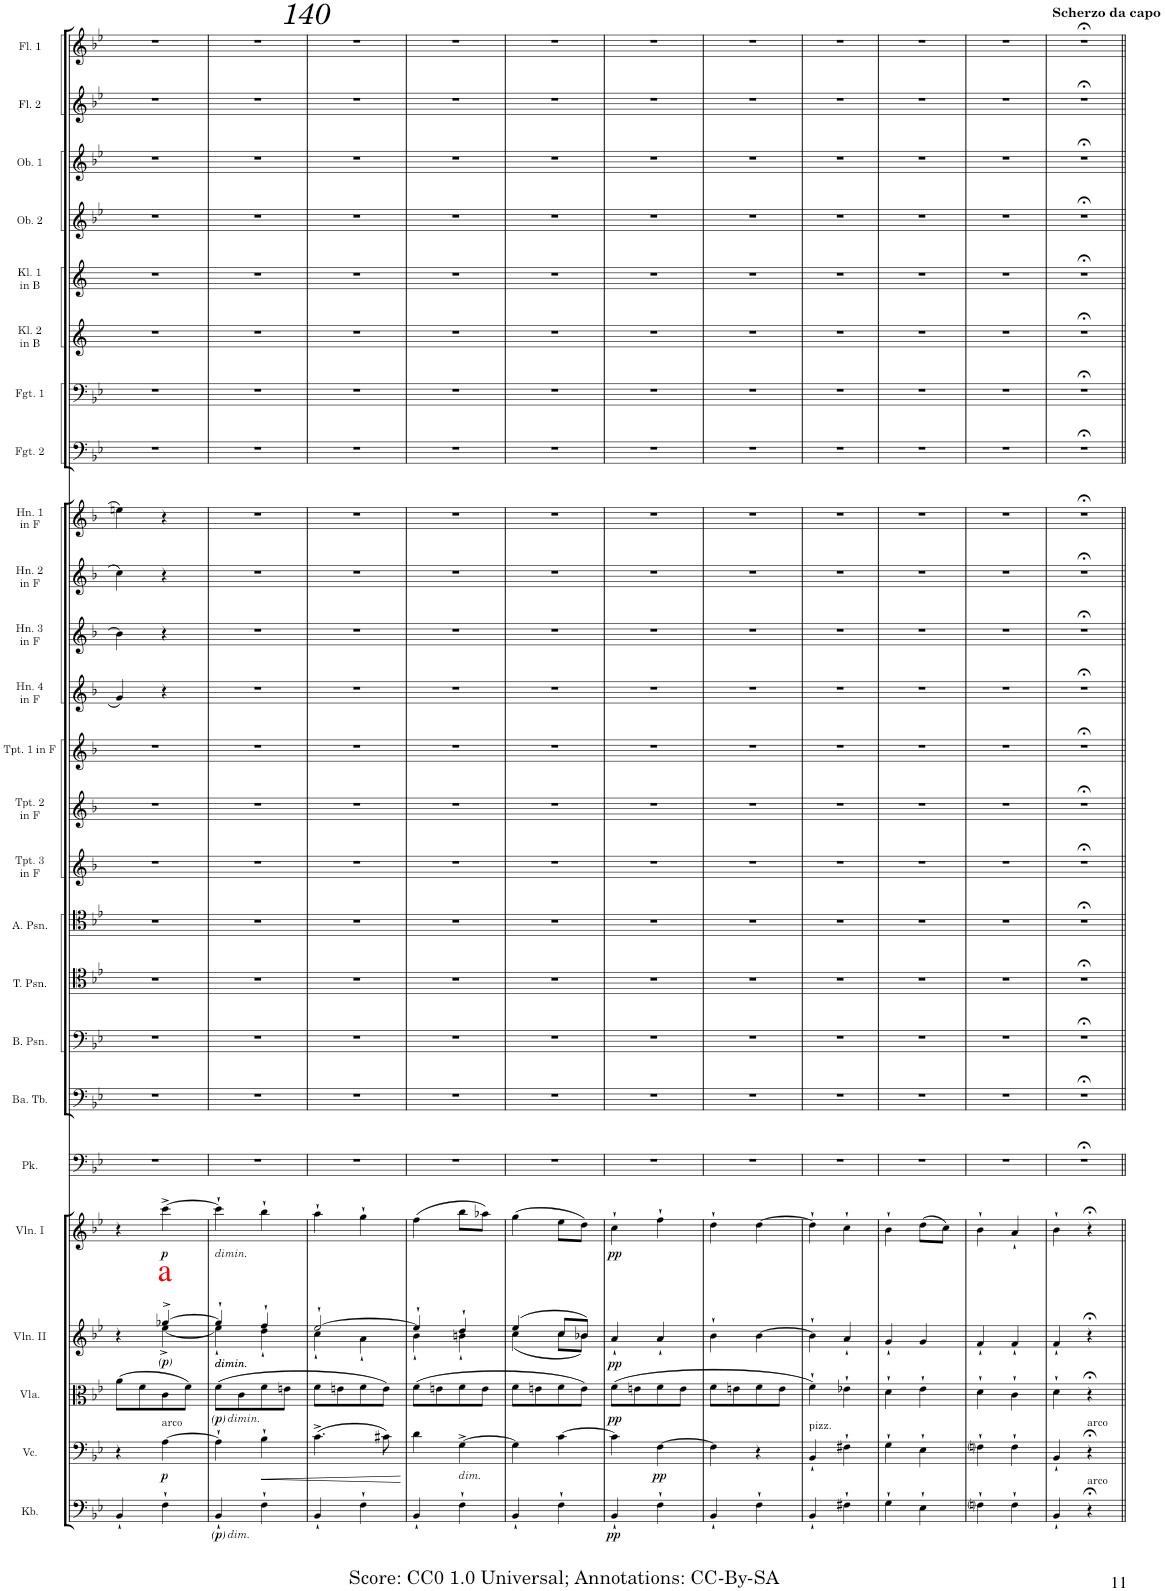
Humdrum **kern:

**kern	**dynam	**kern	**dynam	**kern	**dynam	**kern	**dynam	**kern	**text	**dynam	**kern	**kern	**kern	**kern	**kern	**kern	**kern	**kern	**kern	**kern	**kern	**kern	**kern	**kern	**kern	**kern	**kern	**kern	**kern	**kern
*part25	*part25	*part24	*part24	*part23	*part23	*part22	*part22	*part21	*part21	*part21	*part20	*part19	*part18	*part17	*part16	*part15	*part14	*part13	*part12	*part11	*part10	*part9	*part8	*part7	*part6	*part5	*part4	*part3	*part2	*part1
*staff25	*staff25	*staff24	*staff24	*staff23	*staff23	*staff22	*staff22	*staff21	*staff21	*staff21	*staff20	*staff19	*staff18	*staff17	*staff16	*staff15	*staff14	*staff13	*staff12	*staff11	*staff10	*staff9	*staff8	*staff7	*staff6	*staff5	*staff4	*staff3	*staff2	*staff1
*I"Kontrabässe	*	*I"Violoncellos	*	*I"Violen	*	*I"Violinen II	*	*I"Violinen I	*	*	*I"Pauken	*I"Bass Tuba	*I"Bassposaune	*I"Tenorposaune	*I"Altposaune	*I"Trompete 3 in F	*I"Trompete 2 in F	*I"Trompete 1 in F	*I"Horn 4 in F	*I"Horn 3 in F	*I"Horn 2 in F	*I"Horn 1 in F	*I"Fagott 2	*I"Fagott 1	*I"Klarinette 2 in B	*I"Klarinette 1 in B	*I"Oboe 2	*I"Oboe 1	*I"Flöte 2	*I"Flöte 1
*I'Kb.	*	*I'Vc.	*	*	*	*I'Vln. II	*	*I'Vln. I	*	*	*I'Pk.	*I'Ba. Tb.	*I'B. Psn.	*I'T. Psn.	*I'A. Psn.	*I'Tpt. 3 in F	*I'Tpt. 2 in F	*I'Tpt. 1 in F	*I'Hn. 4 in F	*I'Hn. 3  in F	*I'Hn. 2  in F	*I'Hn. 1 in F	*I'Fgt. 2	*I'Fgt. 1	*I'Kl. 2 in B	*I'Kl. 1  in B	*I'Ob. 2	*I'Ob. 1	*I'Fl. 2	*I'Fl. 1
!!LO:PB:g=z
*clefF4	*	*clefF4	*	*clefC3	*	*clefG2	*	*clefG2	*	*	*clefF4	*clefF4	*clefF4	*clefC4	*clefC4	*clefG2	*clefG2	*clefG2	*clefG2	*clefG2	*clefG2	*clefG2	*clefF4	*clefF4	*clefG2	*clefG2	*clefG2	*clefG2	*clefG2	*clefG2
*Trd7c12	*	*	*	*	*	*	*	*	*	*	*	*	*	*	*	*Trd-3c-5	*Trd-3c-5	*Trd-3c-5	*Trd4c7	*Trd4c7	*Trd4c7	*Trd4c7	*	*	*Trd1c2	*Trd1c2	*	*	*	*
*k[b-e-]	*	*k[b-e-]	*	*k[b-e-]	*	*k[b-e-]	*	*k[b-e-]	*	*	*k[b-e-]	*k[b-e-]	*k[b-e-]	*k[b-e-]	*k[b-e-]	*k[b-]	*k[b-]	*k[b-]	*k[b-]	*k[b-]	*k[b-]	*k[b-]	*k[b-e-]	*k[b-e-]	*k[]	*k[]	*k[b-e-]	*k[b-e-]	*k[b-e-]	*k[b-e-]
*M2/4	*	*M2/4	*	*M2/4	*	*M2/4	*	*M2/4	*	*	*M2/4	*M2/4	*M2/4	*M2/4	*M2/4	*M2/4	*M2/4	*M2/4	*M2/4	*M2/4	*M2/4	*M2/4	*M2/4	*M2/4	*M2/4	*M2/4	*M2/4	*M2/4	*M2/4	*M2/4
=138	=138	=138	=138	=138	=138	=138	=138	=138	=138	=138	=138	=138	=138	=138	=138	=138	=138	=138	=138	=138	=138	=138	=138	=138	=138	=138	=138	=138	=138	=138
*	*	*	*	*	*	*^	*	*	*	*	*	*	*	*	*	*	*	*	*	*	*	*	*	*	*	*	*	*	*	*
4BB-`/	.	4r	.	(8a\L	.	4r	4ryy	.	4r	.	.	2r	2r	2r	2r	2r	2r	2r	2r	4g/	4b-\]	4cc\	4een\	2r	2r	2r	2r	2r	2r	2r	2r
.	.	.	.	8f\	.	.	.	.	.	.	.	.	.	.	.	.	.	.	.	.	.	.	.	.	.	.	.	.	.	.	.
!	!	!LO:TX:a:t=arco	!	!	!	!	!	!	!	!	!	!	!	!	!	!	!	!	!	!	!	!	!	!	!	!	!	!	!	!	!
!	!	!	!LO:DY:b	!	!	!	!	!LO:DY:b	!	!LO:LY:b:color=#FF0000	!	!	!	!	!	!	!	!	!	!	!	!	!	!	!	!	!	!	!	!	!
!	!	!	!	!	!	!	!	!LO:DY:n=1:b	!	!	!	!	!	!	!	!	!	!	!	!	!	!	!	!	!	!	!	!	!	!	!
!	!	!	!	!	!	!	!	!LO:DY:n=2:b	!	!	!LO:DY:b	!	!	!	!	!	!	!	!	!	!	!	!	!	!	!	!	!	!	!	!
4F`\	.	[4A\	p	8c\	.	[4gg-X^/	[4ee-^\	other-dynamics p other-dynamics	[4ccc^\	a	p	.	.	.	.	.	.	.	.	4r	4r	4r	4r	.	.	.	.	.	.	.	.
.	.	.	.	8f\J)	.	.	.	.	.	.	.	.	.	.	.	.	.	.	.	.	.	.	.	.	.	.	.	.	.	.	.
=139	=139	=139	=139	=139	=139	=139	=139	=139	=139	=139	=139	=139	=139	=139	=139	=139	=139	=139	=139	=139	=139	=139	=139	=139	=139	=139	=139	=139	=139	=139	=139
!	!	!	!	!	!	!	!	!	!LO:TX:b:i:t=dimin.	!	!	!	!	!	!	!	!	!	!	!	!	!	!	!	!	!	!	!	!	!	!
!	!	!	!	!	!	!LO:TX:b:i:t=dimin.	!	!	!	!	!	!	!	!	!	!	!	!	!	!	!	!	!	!	!	!	!	!	!	!	!
!	!	!	!	!	!	!LO:TX:b:i:t=dimin.	!	!	!	!	!	!	!	!	!	!	!	!	!	!	!	!	!	!	!	!	!	!	!	!	!
!	!	!	!	!LO:TX:b:i:t=dimin.	!	!	!	!	!	!	!	!	!	!	!	!	!	!	!	!	!	!	!	!	!	!	!	!	!	!	!
!LO:TX:b:i:t=dim.	!	!	!	!	!	!	!	!	!	!	!	!	!	!	!	!	!	!	!	!	!	!	!	!	!	!	!	!	!	!	!
!	!LO:DY:b	!	!	!	!	!	!	!	!	!	!	!	!	!	!	!	!	!	!	!	!	!	!	!	!	!	!	!	!	!	!
!	!LO:DY:n=1:b	!	!	!	!	!	!	!	!	!	!	!	!	!	!	!	!	!	!	!	!	!	!	!	!	!	!	!	!	!	!
!	!LO:DY:n=2:b	!	!	!	!LO:DY:b	!	!	!	!	!	!	!	!	!	!	!	!	!	!	!	!	!	!	!	!	!	!	!	!	!	!
!	!	!	!	!	!LO:DY:n=1:b	!	!	!	!	!	!	!	!	!	!	!	!	!	!	!	!	!	!	!	!	!	!	!	!	!	!
!	!	!	!	!	!LO:DY:n=2:b	!	!	!	!	!	!	!	!	!	!	!	!	!	!	!	!	!	!	!	!	!	!	!	!	!	!
4BB-`/	other-dynamics p other-dynamics	4A`\]	.	(8f\L	other-dynamics p other-dynamics	4gg-`/]	4ee-`\]	.	4ccc`\]	.	.	2r	2r	2r	2r	2r	2r	2r	2r	2r	2r	2r	2r	2r	2r	2r	2r	2r	2r	2r	2r
.	.	.	.	8c\	.	.	.	.	.	.	.	.	.	.	.	.	.	.	.	.	.	.	.	.	.	.	.	.	.	.	.
!	!	!	!LO:HP:b	!	!	!	!	!	!	!	!	!	!	!	!	!	!	!	!	!	!	!	!	!	!	!	!	!	!	!	!
4F`\	.	4B-`\	<	8f\	.	4ff`/	4dd`\	.	4bb-`\	.	.	.	.	.	.	.	.	.	.	.	.	.	.	.	.	.	.	.	.	.	.
.	.	.	.	8en\J	.	.	.	.	.	.	.	.	.	.	.	.	.	.	.	.	.	.	.	.	.	.	.	.	.	.	.
=140	=140	=140	=140	=140	=140	=140	=140	=140	=140	=140	=140	=140	=140	=140	=140	=140	=140	=140	=140	=140	=140	=140	=140	=140	=140	=140	=140	=140	=140	=140	=140
4BB-`/	.	(4.c^\	.	8f\L	.	[2ee-`/	4cc`\	.	4aa`\	.	.	2r	2r	2r	2r	2r	2r	2r	2r	2r	2r	2r	2r	2r	2r	2r	2r	2r	2r	2r	2r
.	.	.	.	8en\	.	.	.	.	.	.	.	.	.	.	.	.	.	.	.	.	.	.	.	.	.	.	.	.	.	.	.
4F`\	.	.	.	8f\	.	.	4a`\	.	4gg`\	.	.	.	.	.	.	.	.	.	.	.	.	.	.	.	.	.	.	.	.	.	.
.	.	8c#X\)	.	8e\J)	.	.	.	.	.	.	.	.	.	.	.	.	.	.	.	.	.	.	.	.	.	.	.	.	.	.	.
*	*	*	*	*	*	*v	*v	*	*	*	*	*	*	*	*	*	*	*	*	*	*	*	*	*	*	*	*	*	*	*	*
.	.	.	[	.	.	.	.	.	.	.	.	.	.	.	.	.	.	.	.	.	.	.	.	.	.	.	.	.	.	.
=141	=141	=141	=141	=141	=141	=141	=141	=141	=141	=141	=141	=141	=141	=141	=141	=141	=141	=141	=141	=141	=141	=141	=141	=141	=141	=141	=141	=141	=141	=141
*	*	*	*	*	*	*^	*	*	*	*	*	*	*	*	*	*	*	*	*	*	*	*	*	*	*	*	*	*	*	*
4BB-`/	.	4d\	.	(8f\L	.	4ee-`/]	4b-`\	.	(4ff\	.	.	2r	2r	2r	2r	2r	2r	2r	2r	2r	2r	2r	2r	2r	2r	2r	2r	2r	2r	2r	2r
.	.	.	.	8en\	.	.	.	.	.	.	.	.	.	.	.	.	.	.	.	.	.	.	.	.	.	.	.	.	.	.	.
!	!	!LO:TX:b:i:t=dim.	!	!	!	!	!	!	!	!	!	!	!	!	!	!	!	!	!	!	!	!	!	!	!	!	!	!	!	!	!
4F`\	.	[4G^\	.	8f\	.	4dd`/	4bn`\	.	8bb-\L	.	.	.	.	.	.	.	.	.	.	.	.	.	.	.	.	.	.	.	.	.	.
.	.	.	.	8e\J	.	.	.	.	8aa-X\J)	.	.	.	.	.	.	.	.	.	.	.	.	.	.	.	.	.	.	.	.	.	.
=142	=142	=142	=142	=142	=142	=142	=142	=142	=142	=142	=142	=142	=142	=142	=142	=142	=142	=142	=142	=142	=142	=142	=142	=142	=142	=142	=142	=142	=142	=142	=142
4BB-`/	.	4G\]	.	8f\L	.	(4ee-/	(4cc\	.	(4gg\	.	.	2r	2r	2r	2r	2r	2r	2r	2r	2r	2r	2r	2r	2r	2r	2r	2r	2r	2r	2r	2r
.	.	.	.	8en\	.	.	.	.	.	.	.	.	.	.	.	.	.	.	.	.	.	.	.	.	.	.	.	.	.	.	.
4F`\	.	[4c\	.	8f\	.	8cc/L	8cc\L	.	8ee-\L	.	.	.	.	.	.	.	.	.	.	.	.	.	.	.	.	.	.	.	.	.	.
.	.	.	.	8e\J)	.	8b-X/J)	8b-\J)	.	8dd\J)	.	.	.	.	.	.	.	.	.	.	.	.	.	.	.	.	.	.	.	.	.	.
=143	=143	=143	=143	=143	=143	=143	=143	=143	=143	=143	=143	=143	=143	=143	=143	=143	=143	=143	=143	=143	=143	=143	=143	=143	=143	=143	=143	=143	=143	=143	=143
!	!LO:DY:b	!	!	!	!LO:DY:b	!	!	!LO:DY:b	!	!	!LO:DY:b	!	!	!	!	!	!	!	!	!	!	!	!	!	!	!	!	!	!	!	!
*	*	*	*	*	*	*v	*v	*	*	*	*	*	*	*	*	*	*	*	*	*	*	*	*	*	*	*	*	*	*	*	*
4BB-`/	pp	4c\]	.	(8f\L	pp	4a`/	pp	4cc`\	.	pp	2r	2r	2r	2r	2r	2r	2r	2r	2r	2r	2r	2r	2r	2r	2r	2r	2r	2r	2r	2r
.	.	.	.	8en\	.	.	.	.	.	.	.	.	.	.	.	.	.	.	.	.	.	.	.	.	.	.	.	.	.	.
!	!	!	!LO:DY:b	!	!	!	!	!	!	!	!	!	!	!	!	!	!	!	!	!	!	!	!	!	!	!	!	!	!	!
4F`\	.	[4F\	pp	8f\	.	4a`/	.	4ff`\	.	.	.	.	.	.	.	.	.	.	.	.	.	.	.	.	.	.	.	.	.	.
.	.	.	.	8e\J	.	.	.	.	.	.	.	.	.	.	.	.	.	.	.	.	.	.	.	.	.	.	.	.	.	.
=144	=144	=144	=144	=144	=144	=144	=144	=144	=144	=144	=144	=144	=144	=144	=144	=144	=144	=144	=144	=144	=144	=144	=144	=144	=144	=144	=144	=144	=144	=144
4BB-`/	.	4F\]	.	8f\L	.	4b-`\	.	4dd`\	.	.	2r	2r	2r	2r	2r	2r	2r	2r	2r	2r	2r	2r	2r	2r	2r	2r	2r	2r	2r	2r
.	.	.	.	8en\	.	.	.	.	.	.	.	.	.	.	.	.	.	.	.	.	.	.	.	.	.	.	.	.	.	.
4F`\	.	4r	.	8f\	.	[4b-\	.	[4dd\	.	.	.	.	.	.	.	.	.	.	.	.	.	.	.	.	.	.	.	.	.	.
.	.	.	.	8e\J	.	.	.	.	.	.	.	.	.	.	.	.	.	.	.	.	.	.	.	.	.	.	.	.	.	.
=145	=145	=145	=145	=145	=145	=145	=145	=145	=145	=145	=145	=145	=145	=145	=145	=145	=145	=145	=145	=145	=145	=145	=145	=145	=145	=145	=145	=145	=145	=145
!	!	!LO:TX:a:t=pizz.	!	!	!	!	!	!	!	!	!	!	!	!	!	!	!	!	!	!	!	!	!	!	!	!	!	!	!	!
4BB-`/	.	4BB-`/	.	4f`\)	.	4b-`\]	.	4dd`\]	.	.	2r	2r	2r	2r	2r	2r	2r	2r	2r	2r	2r	2r	2r	2r	2r	2r	2r	2r	2r	2r
4F#X`\	.	4F#X`\	.	4e-X`\	.	4a`/	.	4cc`\	.	.	.	.	.	.	.	.	.	.	.	.	.	.	.	.	.	.	.	.	.	.
=146	=146	=146	=146	=146	=146	=146	=146	=146	=146	=146	=146	=146	=146	=146	=146	=146	=146	=146	=146	=146	=146	=146	=146	=146	=146	=146	=146	=146	=146	=146
4G`\	.	4G`\	.	4d`\	.	4g`/	.	4b-`\	.	.	2r	2r	2r	2r	2r	2r	2r	2r	2r	2r	2r	2r	2r	2r	2r	2r	2r	2r	2r	2r
4E-`\	.	4E-`\	.	4e-`\	.	4g/	.	(8dd\L	.	.	.	.	.	.	.	.	.	.	.	.	.	.	.	.	.	.	.	.	.	.
.	.	.	.	.	.	.	.	8cc\J)	.	.	.	.	.	.	.	.	.	.	.	.	.	.	.	.	.	.	.	.	.	.
=147	=147	=147	=147	=147	=147	=147	=147	=147	=147	=147	=147	=147	=147	=147	=147	=147	=147	=147	=147	=147	=147	=147	=147	=147	=147	=147	=147	=147	=147	=147
4Fni`\	.	4Fni`\	.	4d`\	.	4f`/	.	4b-`\	.	.	2r	2r	2r	2r	2r	2r	2r	2r	2r	2r	2r	2r	2r	2r	2r	2r	2r	2r	2r	2r
4F`\	.	4F`\	.	4c`\	.	4f`/	.	4a`/	.	.	.	.	.	.	.	.	.	.	.	.	.	.	.	.	.	.	.	.	.	.
=148	=148	=148	=148	=148	=148	=148	=148	=148	=148	=148	=148	=148	=148	=148	=148	=148	=148	=148	=148	=148	=148	=148	=148	=148	=148	=148	=148	=148	=148	=148
!	!	!	!	!	!	!	!	!	!	!	!	!	!	!	!	!	!	!	!	!	!	!	!	!	!	!	!	!	!	!LO:TX:a:B:t=Scherzo da capo
4BB-`/	.	4BB-`/	.	4d`\	.	4f`/	.	4b-`\	.	.	2r;<	2r;<	2r;<	2r;<	2r;<	2r;<	2r;<	2r;<	2r;<	2r;<	2r;<	2r;<	2r;<	2r;<	2r;<	2r;<	2r;<	2r;<	2r;<	2r;<
!	!	!LO:TX:a:t=arco	!	!	!	!	!	!	!	!	!	!	!	!	!	!	!	!	!	!	!	!	!	!	!	!	!	!	!	!
!LO:TX:a:t=arco	!	!	!	!	!	!	!	!	!	!	!	!	!	!	!	!	!	!	!	!	!	!	!	!	!	!	!	!	!	!
4r;<	.	4r;<	.	4r;<	.	4r;<	.	4r;<	.	.	.	.	.	.	.	.	.	.	.	.	.	.	.	.	.	.	.	.	.	.
=||	=||	=||	=||	=||	=||	=||	=||	=||	=||	=||	=||	=||	=||	=||	=||	=||	=||	=||	=||	=||	=||	=||	=||	=||	=||	=||	=||	=||	=||	=||
*-	*-	*-	*-	*-	*-	*-	*-	*-	*-	*-	*-	*-	*-	*-	*-	*-	*-	*-	*-	*-	*-	*-	*-	*-	*-	*-	*-	*-	*-	*-
